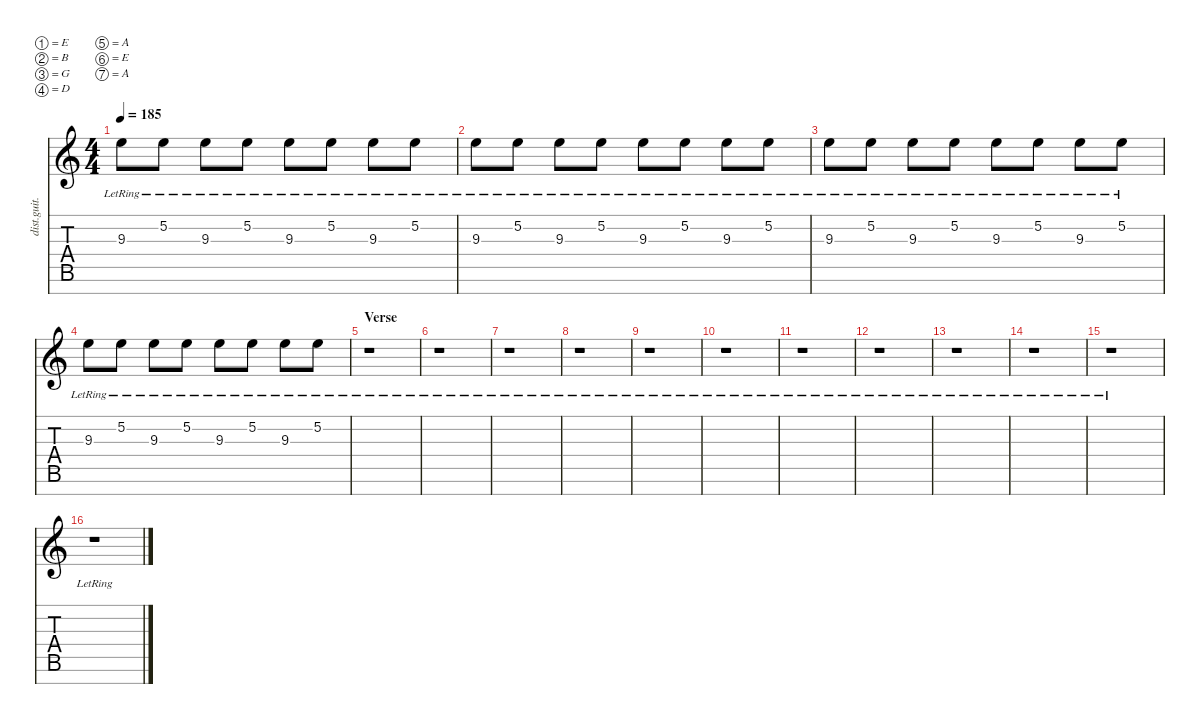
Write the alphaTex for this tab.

\defaultSystemsLayout 4
\hideDynamics
\bracketExtendMode nobrackets
\track ("Distortion Guitar - Zoli" "dist.guit.") {instrument distortionguitar}
\staff {score tabs}
\tuning (E4 B3 G3 D3 A2 E2 A1)
\ts (4 4)
\tempo 185
\clef g2
\ks c
9.3{lr}.8{dy mf} 5.2{lr}.8 9.3{lr}.8 5.2{lr}.8 9.3{lr}.8 5.2{lr}.8 9.3{lr}.8 5.2{lr}.8 |
9.3{lr}.8 5.2{lr}.8 9.3{lr}.8 5.2{lr}.8 9.3{lr}.8 5.2{lr}.8 9.3{lr}.8 5.2{lr}.8 |
9.3{lr}.8 5.2{lr}.8 9.3{lr}.8 5.2{lr}.8 9.3{lr}.8 5.2{lr}.8 9.3{lr}.8 5.2{lr}.8 |
9.3{lr}.8 5.2{lr}.8 9.3{lr}.8 5.2{lr}.8 9.3{lr}.8 5.2{lr}.8 9.3{lr}.8 5.2{lr}.8 |
\section ("" "Verse")
r.1 |
r.1 |
r.1 |
r.1 |
r.1 |
r.1 |
r.1 |
r.1 |
r.1 |
r.1 |
r.1 |
r.1
